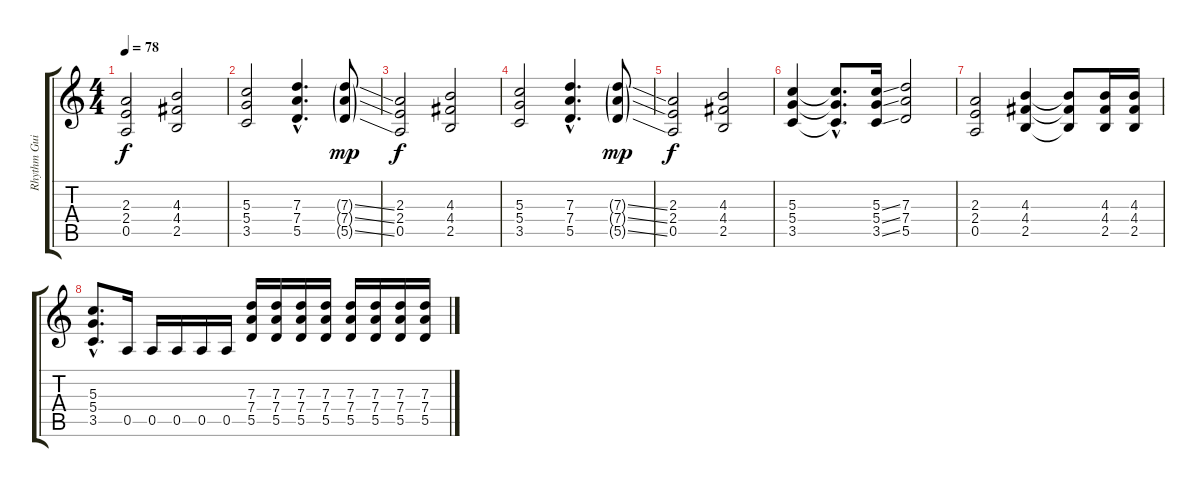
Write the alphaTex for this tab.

\track ("Rhythm Guitar 1" "Rhythm Gui") {instrument acousticguitarsteel}
\staff {score tabs}
\tuning (E4 B3 G3 D3 A2 E2) {hide}
\ts (4 4)
\tempo 78
\clef g2
\ks c
(2.3 2.4 0.5).2{dy f} (4.3 4.4 2.5).2 |
(5.3 5.4 3.5).2 (7.3{hac} 7.4{hac} 5.5{hac}).4{d} (7.3{ss g} 7.4{ss g} 5.5{ss g}).8{dy mp} |
(2.3 2.4 0.5).2{dy f} (4.3 4.4 2.5).2 |
(5.3 5.4 3.5).2 (7.3{hac} 7.4{hac} 5.5{hac}).4{d} (7.3{ss g} 7.4{ss g} 5.5{ss g}).8{dy mp} |
(2.3 2.4 0.5).2{dy f} (4.3 4.4 2.5).2 |
(5.3 5.4 3.5).4 (5.3{hac t} 5.4{hac t} 3.5{hac t}).8{d} (5.3{ss} 5.4{ss} 3.5{ss}).16 (7.3 7.4 5.5).2 |
(2.3 2.4 0.5).2 (4.3 4.4 2.5).4 (4.3{t} 4.4{t} 2.5{t}).8 (4.3 4.4 2.5).16 (4.3 4.4 2.5).16 |
(5.3{hac} 5.4{hac} 3.5{hac}).8{d} 0.5.16 0.5.16 0.5.16 0.5.16 0.5.16 (7.3 7.4 5.5).16 (7.3 7.4 5.5).16 (7.3 7.4 5.5).16 (7.3 7.4 5.5).16 (7.3 7.4 5.5).16 (7.3 7.4 5.5).16 (7.3 7.4 5.5).16 (7.3 7.4 5.5).16
